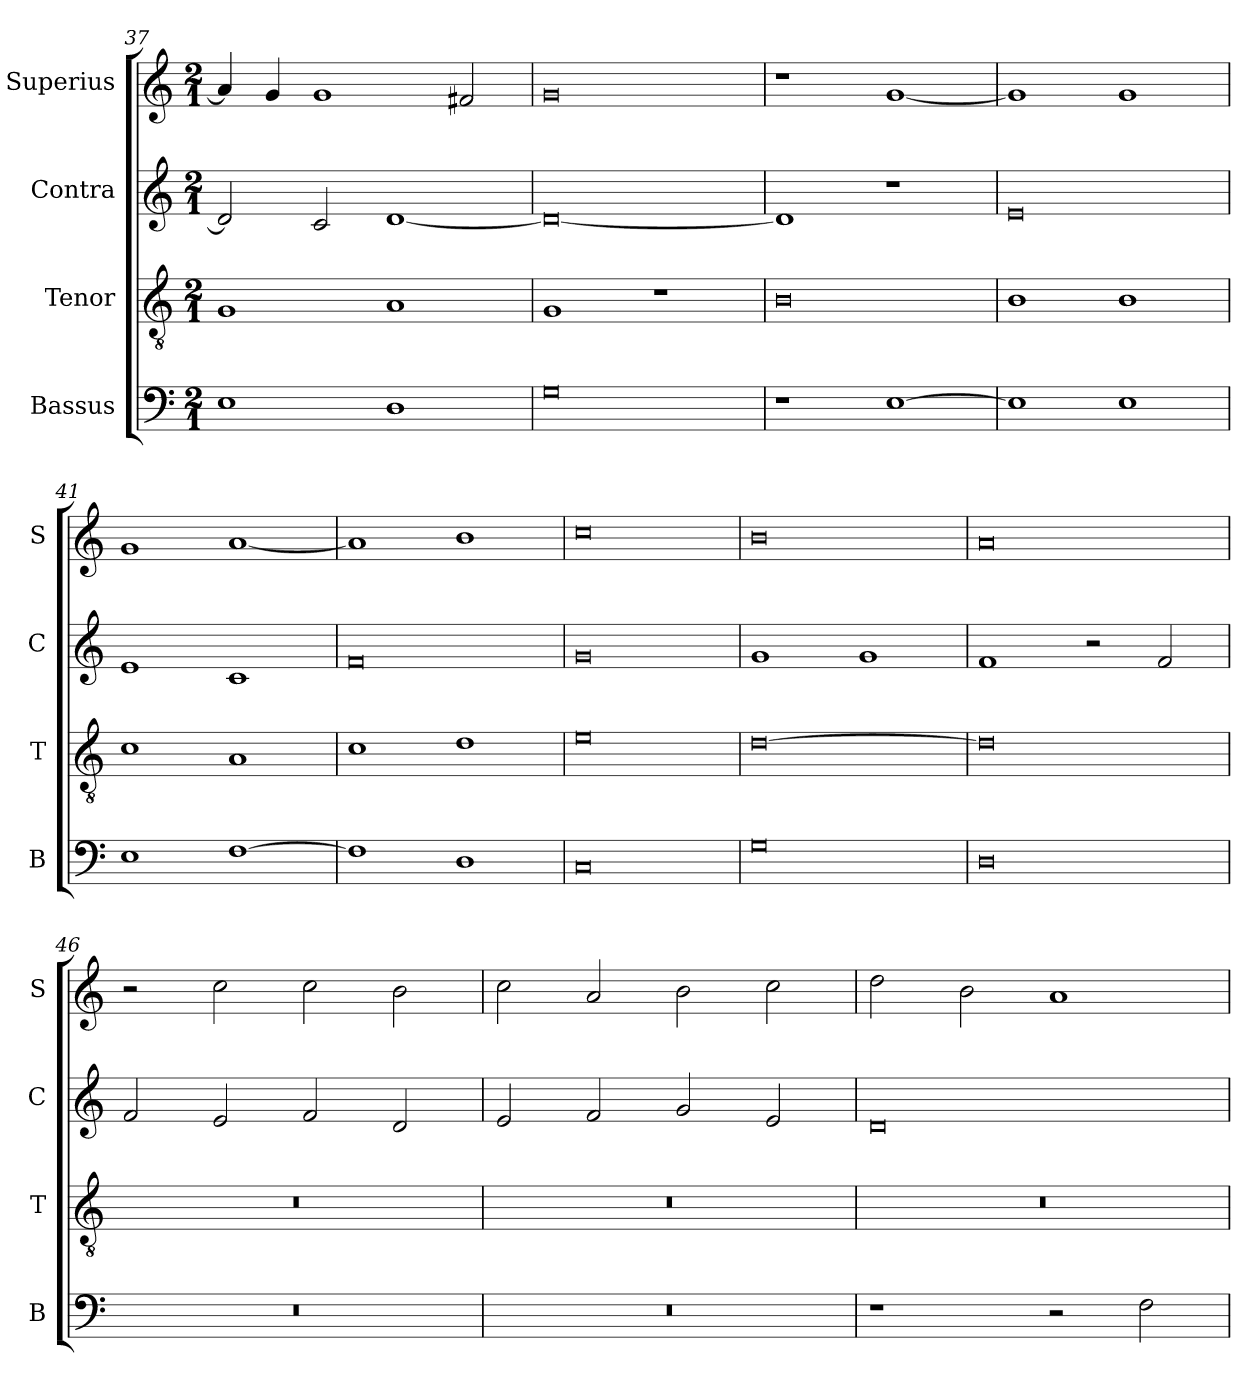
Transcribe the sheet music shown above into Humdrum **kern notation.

**kern	**kern	**kern	**kern
*part4	*part3	*part2	*part1
*staff4	*staff3	*staff2	*staff1
*I"Bassus	*I"Tenor	*I"Contra	*I"Superius
*I'B	*I'T	*I'C	*I'S
*clefF4	*clefGv2	*clefG2	*clefG2
*k[]	*k[]	*k[]	*k[]
*M2/1	*M2/1	*M2/1	*M2/1
=37	=37	=37	=37
1E	1G	2d/]	4a/]
.	.	.	4g/
.	.	2c/	1g
1D	1A	[1d	.
.	.	.	2f#X/
=38	=38	=38	=38
0G	1G	0d_	0g
.	1r	.	.
=39	=39	=39	=39
1r	0B	1d]	1r
[1E	.	1r	[1g
=40	=40	=40	=40
1E]	1B	0e	1g]
1E	1B	.	1g
=41	=41	=41	=41
1E	1c	1e	1g
[1F	1A	1c	[1a
=42	=42	=42	=42
1F]	1c	0f	1a]
1D	1d	.	1b
=43	=43	=43	=43
0C	0e	0g	0cc
=44	=44	=44	=44
0G	[0d	1g	0b
.	.	1g	.
=45	=45	=45	=45
0D	0d]	1f	0a
.	.	2r	.
.	.	2f/	.
=46	=46	=46	=46
0r	0r	2f/	2r
.	.	2e/	2cc\
.	.	2f/	2cc\
.	.	2d/	2b\
=47	=47	=47	=47
0r	0r	2e/	2cc\
.	.	2f/	2a/
.	.	2g/	2b\
.	.	2e/	2cc\
=48	=48	=48	=48
1r	0r	0d	2dd\
.	.	.	2b\
2r	.	.	1a
2F\	.	.	.
=	=	=	=
*-	*-	*-	*-
